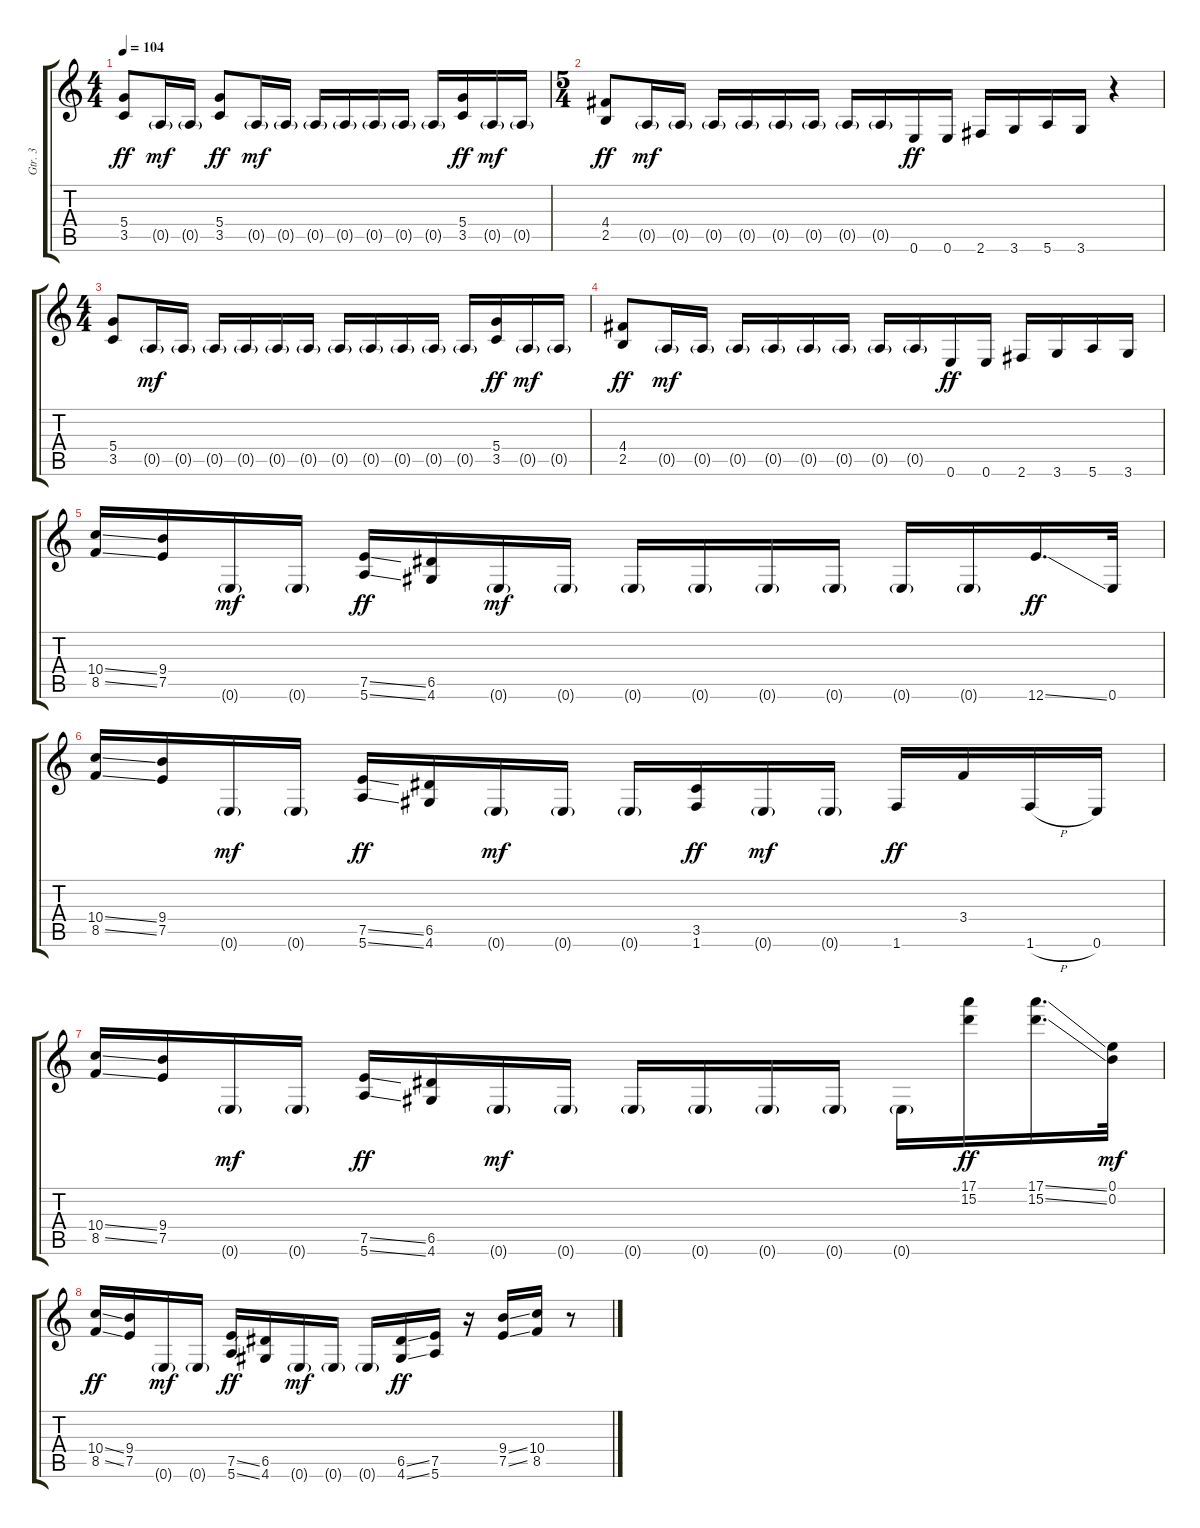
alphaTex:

\track ("Gtr. 3" "Gtr. 3") {instrument distortionguitar}
\staff {score tabs}
\tuning (E4 B3 G3 D3 A2 E2) {hide}
\ts (4 4)
\tempo 104
\clef g2
\ks c
(5.4 3.5).8{dy ff} 0.5{g}.16{dy mf} 0.5{g}.16 (5.4 3.5).8{dy ff} 0.5{g}.16{dy mf} 0.5{g}.16 0.5{g}.16 0.5{g}.16 0.5{g}.16 0.5{g}.16 0.5{g}.16 (5.4 3.5).16{dy ff} 0.5{g}.16{dy mf} 0.5{g}.16 |
\ts (5 4)
(4.4 2.5).8{dy ff} 0.5{g}.16{dy mf} 0.5{g}.16 0.5{g}.16 0.5{g}.16 0.5{g}.16 0.5{g}.16 0.5{g}.16 0.5{g}.16 0.6.16{dy ff} 0.6.16 2.6.16 3.6.16 5.6.16 3.6.16 r.4 |
\ts (4 4)
(5.4 3.5).8 0.5{g}.16{dy mf} 0.5{g}.16 0.5{g}.16 0.5{g}.16 0.5{g}.16 0.5{g}.16 0.5{g}.16 0.5{g}.16 0.5{g}.16 0.5{g}.16 0.5{g}.16 (5.4 3.5).16{dy ff} 0.5{g}.16{dy mf} 0.5{g}.16 |
(4.4 2.5).8{dy ff} 0.5{g}.16{dy mf} 0.5{g}.16 0.5{g}.16 0.5{g}.16 0.5{g}.16 0.5{g}.16 0.5{g}.16 0.5{g}.16 0.6.16{dy ff} 0.6.16 2.6.16 3.6.16 5.6.16 3.6.16 |
(10.4{ss} 8.5{ss}).16 (9.4 7.5).16 0.6{g}.16{dy mf} 0.6{g}.16 (7.5{ss} 5.6{ss}).16{dy ff} (6.5 4.6).16 0.6{g}.16{dy mf} 0.6{g}.16 0.6{g}.16 0.6{g}.16 0.6{g}.16 0.6{g}.16 0.6{g}.16 0.6{g}.16 12.6{ss}.16{d dy ff} 0.6.32 |
(10.4{ss} 8.5{ss}).16 (9.4 7.5).16 0.6{g}.16{dy mf} 0.6{g}.16 (7.5{ss} 5.6{ss}).16{dy ff} (6.5 4.6).16 0.6{g}.16{dy mf} 0.6{g}.16 0.6{g}.16 (3.5 1.6).16{dy ff} 0.6{g}.16{dy mf} 0.6{g}.16 1.6.16{dy ff} 3.4.16 1.6{h}.16 0.6.16 |
(10.4{ss} 8.5{ss}).16 (9.4 7.5).16 0.6{g}.16{dy mf} 0.6{g}.16 (7.5{ss} 5.6{ss}).16{dy ff} (6.5 4.6).16 0.6{g}.16{dy mf} 0.6{g}.16 0.6{g}.16 0.6{g}.16 0.6{g}.16 0.6{g}.16 0.6{g}.16 (17.1 15.2).16{dy ff} (17.1{ss} 15.2{ss}).16{d} (0.1 0.2).32{dy mf} |
(10.4{ss} 8.5{ss}).16{dy ff} (9.4 7.5).16 0.6{g}.16{dy mf} 0.6{g}.16 (7.5{ss} 5.6{ss}).16{dy ff} (6.5 4.6).16 0.6{g}.16{dy mf} 0.6{g}.16 0.6{g}.16 (6.5{ss} 4.6{ss}).16{dy ff} (7.5 5.6).16 r.16 (9.4{ss} 7.5{ss}).16 (10.4 8.5).16 r.8
